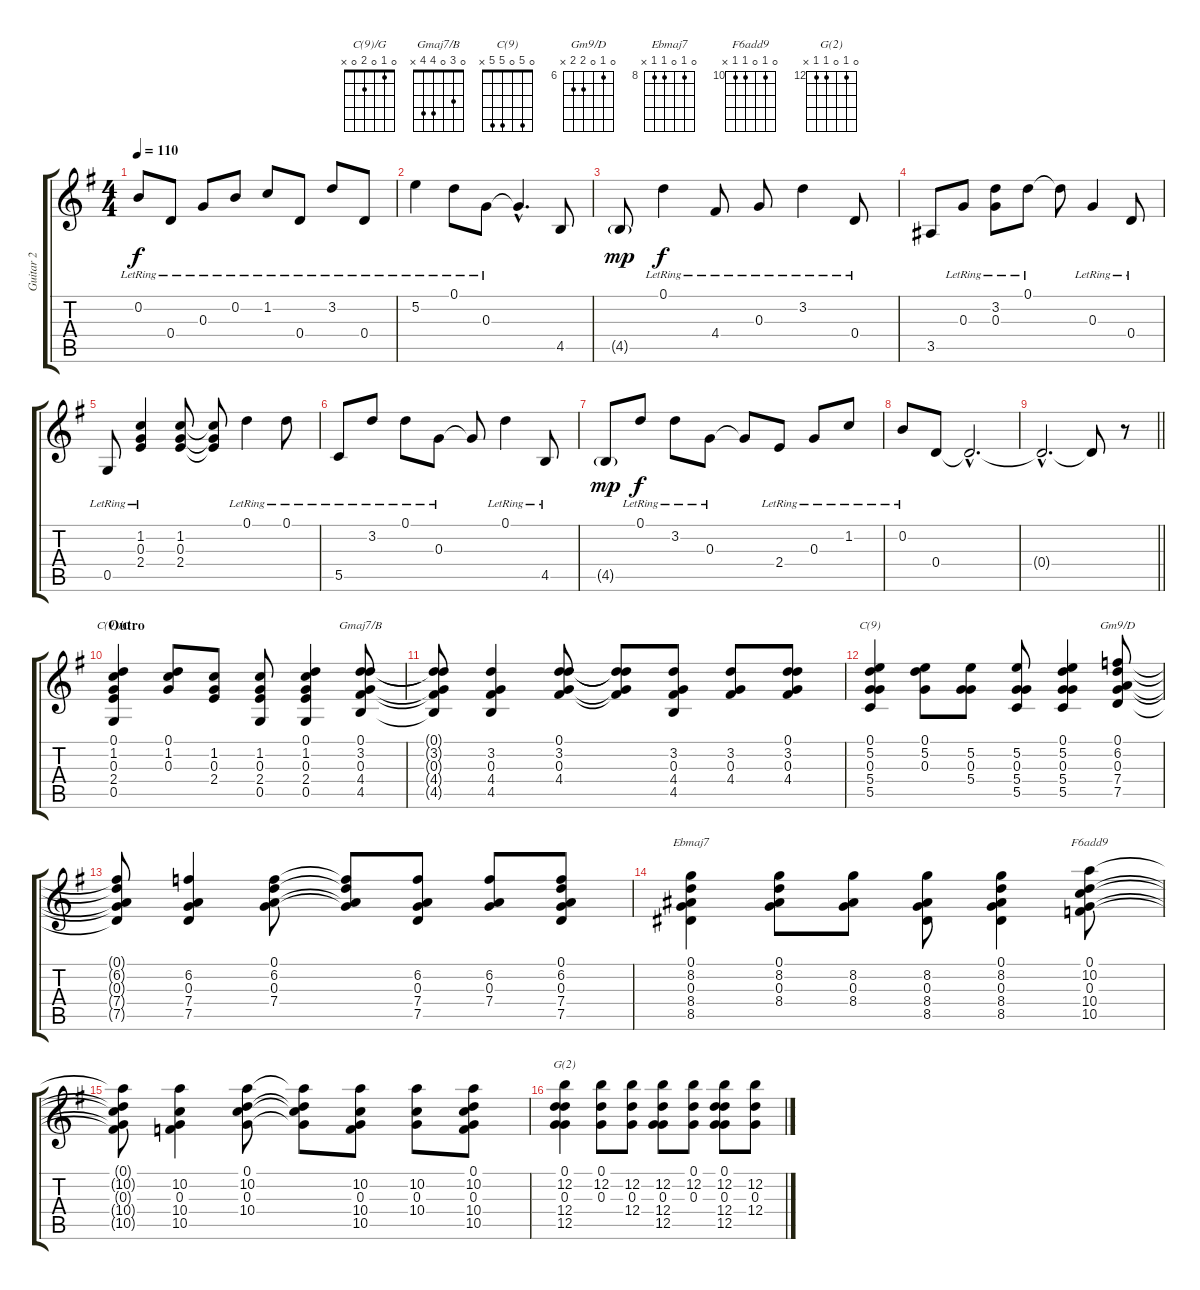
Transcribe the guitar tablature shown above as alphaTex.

\track ("Guitar 2" "Guitar 2") {instrument electricguitarjazz}
\staff {score tabs}
\tuning (D4 B3 G3 D3 G2 D2) {hide}
\chord ("C(9)/G" 0 1 0 2 0 x)
\chord ("Gmaj7/B" 0 3 0 4 4 x)
\chord ("C(9)" 0 5 0 5 5 x)
\chord ("Gm9/D" 0 6 0 7 7 x) {firstfret 6}
\chord ("Ebmaj7" 0 8 0 8 8 x) {firstfret 8}
\chord ("F6add9" 0 10 0 10 10 x) {firstfret 10}
\chord ("G(2)" 0 12 0 12 12 x) {firstfret 12}
\ts (4 4)
\tempo 110
\clef g2
\ks g
0.2{lr}.8{dy f} 0.4{lr}.8 0.3{lr}.8 0.2{lr}.8 1.2{lr}.8 0.4{lr}.8 3.2{lr}.8 0.4{lr}.8 |
5.2{lr}.4 0.1{lr}.8 0.3{lr}.8 0.3{hac t}.4{d} 4.5.8 |
4.5{g}.8{dy mp} 0.1{lr}.4{dy f} 4.4{lr}.8 0.3{lr}.8 3.2{lr}.4 0.4{lr}.8 |
3.5.8 0.3{lr}.8 (3.2{lr} 0.3{lr}).8 0.1{lr}.8 0.1{t}.8 0.3{lr}.4 0.4{lr}.8 |
0.5{lr}.8 (1.2{lr} 0.3{lr} 2.4{lr}).4 (1.2 0.3 2.4).8 (1.2{t} 0.3{t} 2.4{t}).8 0.1{lr}.4 0.1{lr}.8 |
5.5{lr}.8 3.2{lr}.8 0.1{lr}.8 0.3{lr}.8 0.3{t}.8 0.1{lr}.4 4.5{lr}.8 |
4.5{g}.8{dy mp} 0.1{lr}.8{dy f} 3.2{lr}.8 0.3{lr}.8 0.3{t}.8 2.4{lr}.8 0.3{lr}.8 1.2{lr}.8 |
0.2{lr}.8 0.4.8 0.4{hac t}.2{d} |
\barLineRight lightlight
0.4{hac t}.2{d} 0.4{t}.8 r.8 |
\section ("" "Outro")
(0.1 1.2 0.3 2.4 0.5).4{ch "C(9)/G"} (0.1 1.2 0.3).8 (1.2 0.3 2.4).8 (1.2 0.3 2.4 0.5).8 (0.1 1.2 0.3 2.4 0.5).4 (0.1 3.2 0.3 4.4 4.5).8{ch "Gmaj7/B"} |
(0.1{t} 3.2{t} 0.3{t} 4.4{t} 4.5{t}).8 (3.2 0.3 4.4 4.5).4 (0.1 3.2 0.3 4.4).8 (0.1{t} 3.2{t} 0.3{t} 4.4{t}).8 (3.2 0.3 4.4 4.5).8 (3.2 0.3 4.4).8 (0.1 3.2 0.3 4.4).8 |
(0.1 5.2 0.3 5.4 5.5).4{ch "C(9)"} (0.1 5.2 0.3).8 (5.2 0.3 5.4).8 (5.2 0.3 5.4 5.5).8 (0.1 5.2 0.3 5.4 5.5).4 (0.1 6.2 0.3 7.4 7.5).8{ch "Gm9/D"} |
(0.1{t} 6.2{t} 0.3{t} 7.4{t} 7.5{t}).8 (6.2 0.3 7.4 7.5).4 (0.1 6.2 0.3 7.4).8 (0.1{t} 6.2{t} 0.3{t} 7.4{t}).8 (6.2 0.3 7.4 7.5).8 (6.2 0.3 7.4).8 (0.1 6.2 0.3 7.4 7.5).8 |
(0.1 8.2 0.3 8.4 8.5).4{ch "Ebmaj7"} (0.1 8.2 0.3 8.4).8 (8.2 0.3 8.4).8 (8.2 0.3 8.4 8.5).8 (0.1 8.2 0.3 8.4 8.5).4 (0.1 10.2 0.3 10.4 10.5).8{ch "F6add9"} |
(0.1{t} 10.2{t} 0.3{t} 10.4{t} 10.5{t}).8 (10.2 0.3 10.4 10.5).4 (0.1 10.2 0.3 10.4).8 (0.1{t} 10.2{t} 0.3{t} 10.4{t}).8 (10.2 0.3 10.4 10.5).8 (10.2 0.3 10.4).8 (0.1 10.2 0.3 10.4 10.5).8 |
(0.1 12.2 0.3 12.4 12.5).4{ch "G(2)"} (0.1 12.2 0.3).8 (12.2 0.3 12.4).8 (12.2 0.3 12.4 12.5).8 (0.1 12.2 0.3).8 (0.1 12.2 0.3 12.4 12.5).8 (12.2 0.3 12.4).8
